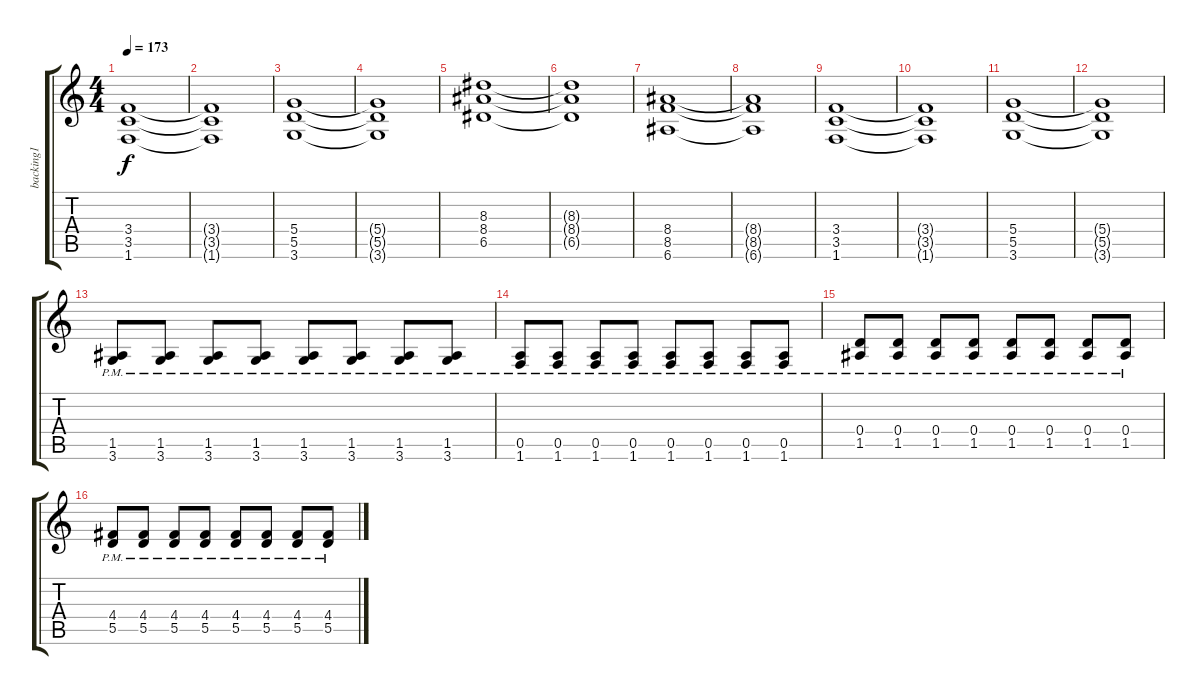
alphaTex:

\track ("backing1" "backing1") {mute instrument overdrivenguitar}
\staff {score tabs}
\tuning (E4 B3 G3 D3 A2 E2) {hide}
\ts (4 4)
\tempo 173
\clef g2
\ks c
(3.4 3.5 1.6).1{dy f} |
(3.4{t} 3.5{t} 1.6{t}).1 |
(5.4 5.5 3.6).1 |
(5.4{t} 5.5{t} 3.6{t}).1 |
(8.3 8.4 6.5).1 |
(8.3{t} 8.4{t} 6.5{t}).1 |
(8.4 8.5 6.6).1 |
(8.4{t} 8.5{t} 6.6{t}).1 |
(3.4 3.5 1.6).1 |
(3.4{t} 3.5{t} 1.6{t}).1 |
(5.4 5.5 3.6).1 |
(5.4{t} 5.5{t} 3.6{t}).1 |
(1.5{pm} 3.6{pm}).8 (1.5{pm} 3.6{pm}).8 (1.5{pm} 3.6{pm}).8 (1.5{pm} 3.6{pm}).8 (1.5{pm} 3.6{pm}).8 (1.5{pm} 3.6{pm}).8 (1.5{pm} 3.6{pm}).8 (1.5{pm} 3.6{pm}).8 |
(0.5{pm} 1.6{pm}).8 (0.5{pm} 1.6{pm}).8 (0.5{pm} 1.6{pm}).8 (0.5{pm} 1.6{pm}).8 (0.5{pm} 1.6{pm}).8 (0.5{pm} 1.6{pm}).8 (0.5{pm} 1.6{pm}).8 (0.5{pm} 1.6{pm}).8 |
(0.4{pm} 1.5{pm}).8 (0.4{pm} 1.5{pm}).8 (0.4{pm} 1.5{pm}).8 (0.4{pm} 1.5{pm}).8 (0.4{pm} 1.5{pm}).8 (0.4{pm} 1.5{pm}).8 (0.4{pm} 1.5{pm}).8 (0.4{pm} 1.5{pm}).8 |
(4.4{pm} 5.5{pm}).8 (4.4{pm} 5.5{pm}).8 (4.4{pm} 5.5{pm}).8 (4.4{pm} 5.5{pm}).8 (4.4{pm} 5.5{pm}).8 (4.4{pm} 5.5{pm}).8 (4.4{pm} 5.5{pm}).8 (4.4{pm} 5.5{pm}).8
